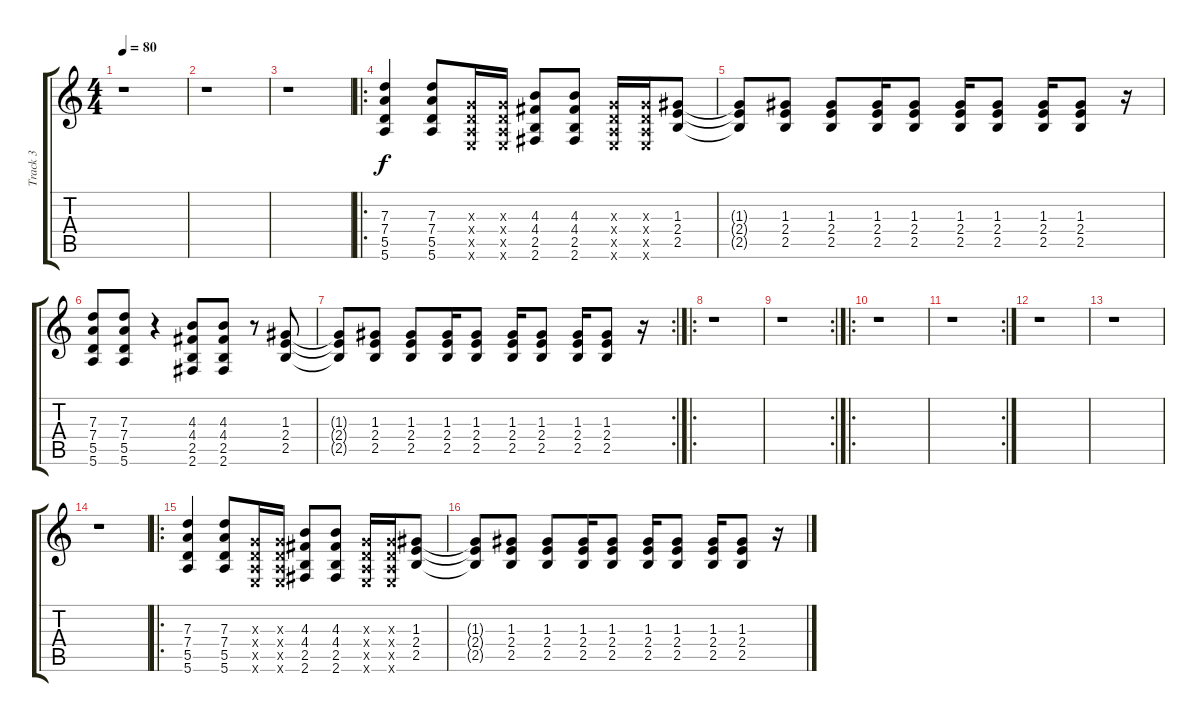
\track ("Track 3" "Track 3") {instrument acousticguitarsteel}
\staff {score tabs}
\tuning (E4 B3 G3 D3 A2 E2) {hide}
\ts (4 4)
\tempo 80
\clef g2
\ks c
r.1{dy f} |
r.1 |
r.1 |
\ro
(7.3 7.4 5.5 5.6).4 (7.3 7.4 5.5 5.6).8 (0.3{x} 0.4{x} 0.5{x} 0.6{x}).16 (0.3{x} 0.4{x} 0.5{x} 0.6{x}).16 (4.3 4.4 2.5 2.6).8 (4.3 4.4 2.5 2.6).8 (0.3{x} 0.4{x} 0.5{x} 0.6{x}).16 (0.3{x} 0.4{x} 0.5{x} 0.6{x}).16 (1.3 2.4 2.5).8 |
(1.3{t} 2.4{t} 2.5{t}).8 (1.3 2.4 2.5).8 (1.3 2.4 2.5).8 (1.3 2.4 2.5).16 (1.3 2.4 2.5).8 (1.3 2.4 2.5).16 (1.3 2.4 2.5).8 (1.3 2.4 2.5).16 (1.3 2.4 2.5).8 r.16 |
(7.3 7.4 5.5 5.6).8 (7.3 7.4 5.5 5.6).8 r.4 (4.3 4.4 2.5 2.6).8 (4.3 4.4 2.5 2.6).8 r.8 (1.3 2.4 2.5).8 |
\rc 2
(1.3{t} 2.4{t} 2.5{t}).8 (1.3 2.4 2.5).8 (1.3 2.4 2.5).8 (1.3 2.4 2.5).16 (1.3 2.4 2.5).8 (1.3 2.4 2.5).16 (1.3 2.4 2.5).8 (1.3 2.4 2.5).16 (1.3 2.4 2.5).8 r.16 |
\ro
r.1 |
\rc 2
r.1 |
\ro
r.1 |
\rc 2
r.1 |
r.1 |
r.1 |
r.1 |
\ro
(7.3 7.4 5.5 5.6).4 (7.3 7.4 5.5 5.6).8 (0.3{x} 0.4{x} 0.5{x} 0.6{x}).16 (0.3{x} 0.4{x} 0.5{x} 0.6{x}).16 (4.3 4.4 2.5 2.6).8 (4.3 4.4 2.5 2.6).8 (0.3{x} 0.4{x} 0.5{x} 0.6{x}).16 (0.3{x} 0.4{x} 0.5{x} 0.6{x}).16 (1.3 2.4 2.5).8 |
(1.3{t} 2.4{t} 2.5{t}).8 (1.3 2.4 2.5).8 (1.3 2.4 2.5).8 (1.3 2.4 2.5).16 (1.3 2.4 2.5).8 (1.3 2.4 2.5).16 (1.3 2.4 2.5).8 (1.3 2.4 2.5).16 (1.3 2.4 2.5).8 r.16
